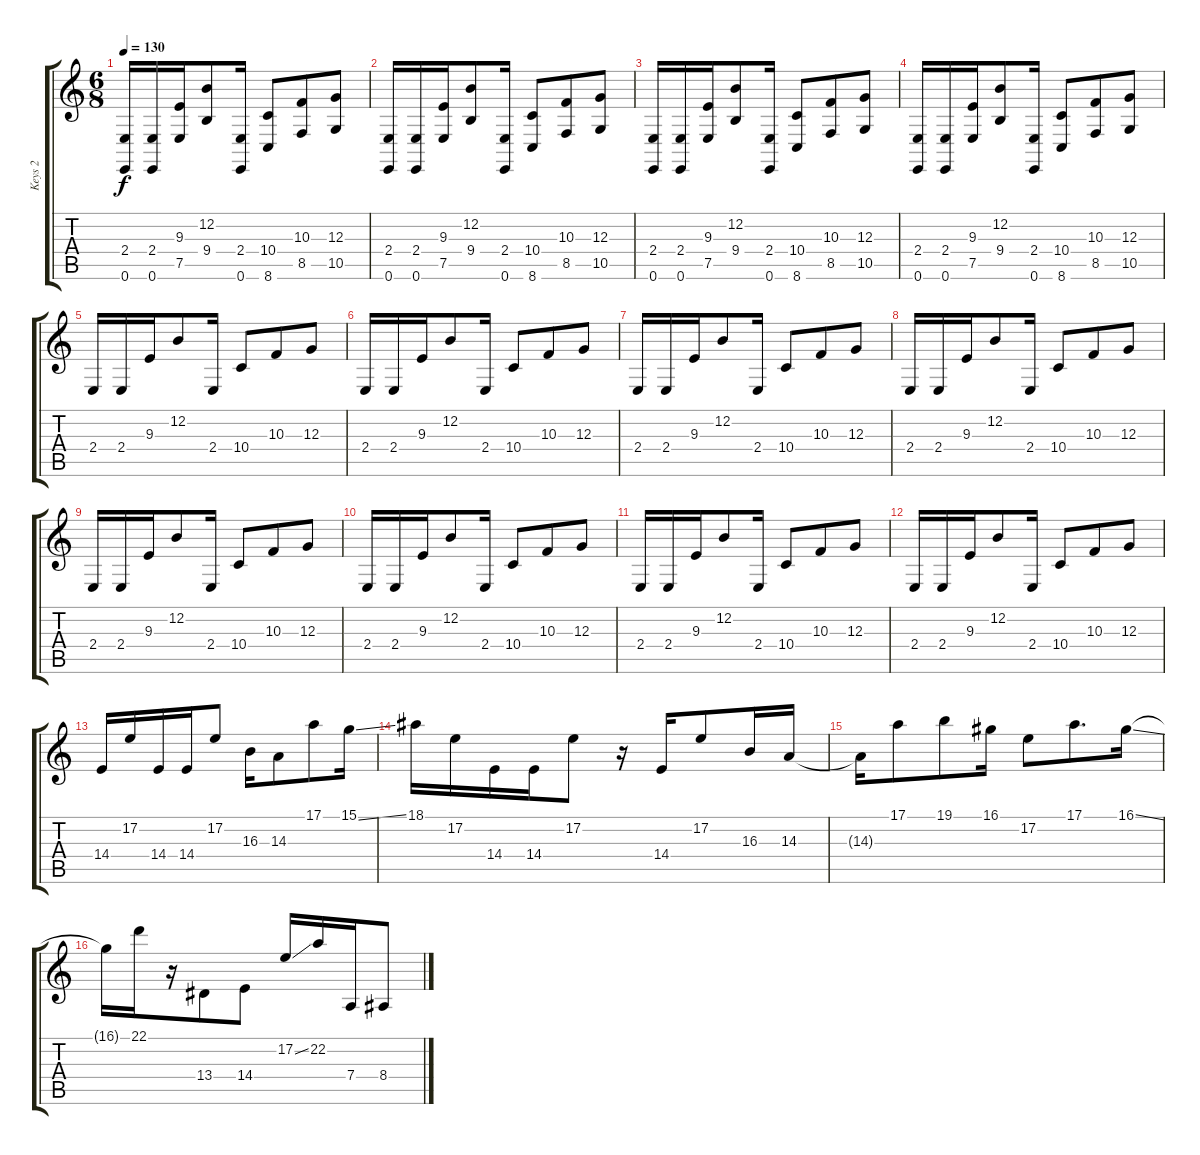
\track ("Keys 2" "Keys 2") {instrument rockorgan}
\staff {score tabs}
\tuning (E4 B3 G3 D3 A2 E2) {hide}
\ts (6 8)
\tempo 130
\clef g2
\ks c
(2.4 0.6).16{dy f} (2.4 0.6).16 (9.3 7.5).16 (12.2 9.4).8 (2.4 0.6).16 (10.4 8.6).8 (10.3 8.5).8 (12.3 10.5).8 |
(2.4 0.6).16 (2.4 0.6).16 (9.3 7.5).16 (12.2 9.4).8 (2.4 0.6).16 (10.4 8.6).8 (10.3 8.5).8 (12.3 10.5).8 |
(2.4 0.6).16 (2.4 0.6).16 (9.3 7.5).16 (12.2 9.4).8 (2.4 0.6).16 (10.4 8.6).8 (10.3 8.5).8 (12.3 10.5).8 |
(2.4 0.6).16 (2.4 0.6).16 (9.3 7.5).16 (12.2 9.4).8 (2.4 0.6).16 (10.4 8.6).8 (10.3 8.5).8 (12.3 10.5).8 |
2.4.16 2.4.16 9.3.16 12.2.8 2.4.16 10.4.8 10.3.8 12.3.8 |
2.4.16 2.4.16 9.3.16 12.2.8 2.4.16 10.4.8 10.3.8 12.3.8 |
2.4.16 2.4.16 9.3.16 12.2.8 2.4.16 10.4.8 10.3.8 12.3.8 |
2.4.16 2.4.16 9.3.16 12.2.8 2.4.16 10.4.8 10.3.8 12.3.8 |
2.4.16 2.4.16 9.3.16 12.2.8 2.4.16 10.4.8 10.3.8 12.3.8 |
2.4.16 2.4.16 9.3.16 12.2.8 2.4.16 10.4.8 10.3.8 12.3.8 |
2.4.16 2.4.16 9.3.16 12.2.8 2.4.16 10.4.8 10.3.8 12.3.8 |
2.4.16 2.4.16 9.3.16 12.2.8 2.4.16 10.4.8 10.3.8 12.3.8 |
14.4.16 17.2.16 14.4.16 14.4.16 17.2.8 16.3.16 14.3.8 17.1.8 15.1{ss}.16 |
18.1.16 17.2.16 14.4.16 14.4.16 17.2.8 r.16 14.4.16 17.2.8 16.3.16 14.3.16 |
14.3{t}.16 17.1.8 19.1.8 16.1.16 17.2.8 17.1.8{d} 16.1{ss}.16 |
16.1{t}.16 22.1.16 r.16 13.4.8 14.4.8 17.2{ss}.16 22.2.16 7.4.16 8.4.8
